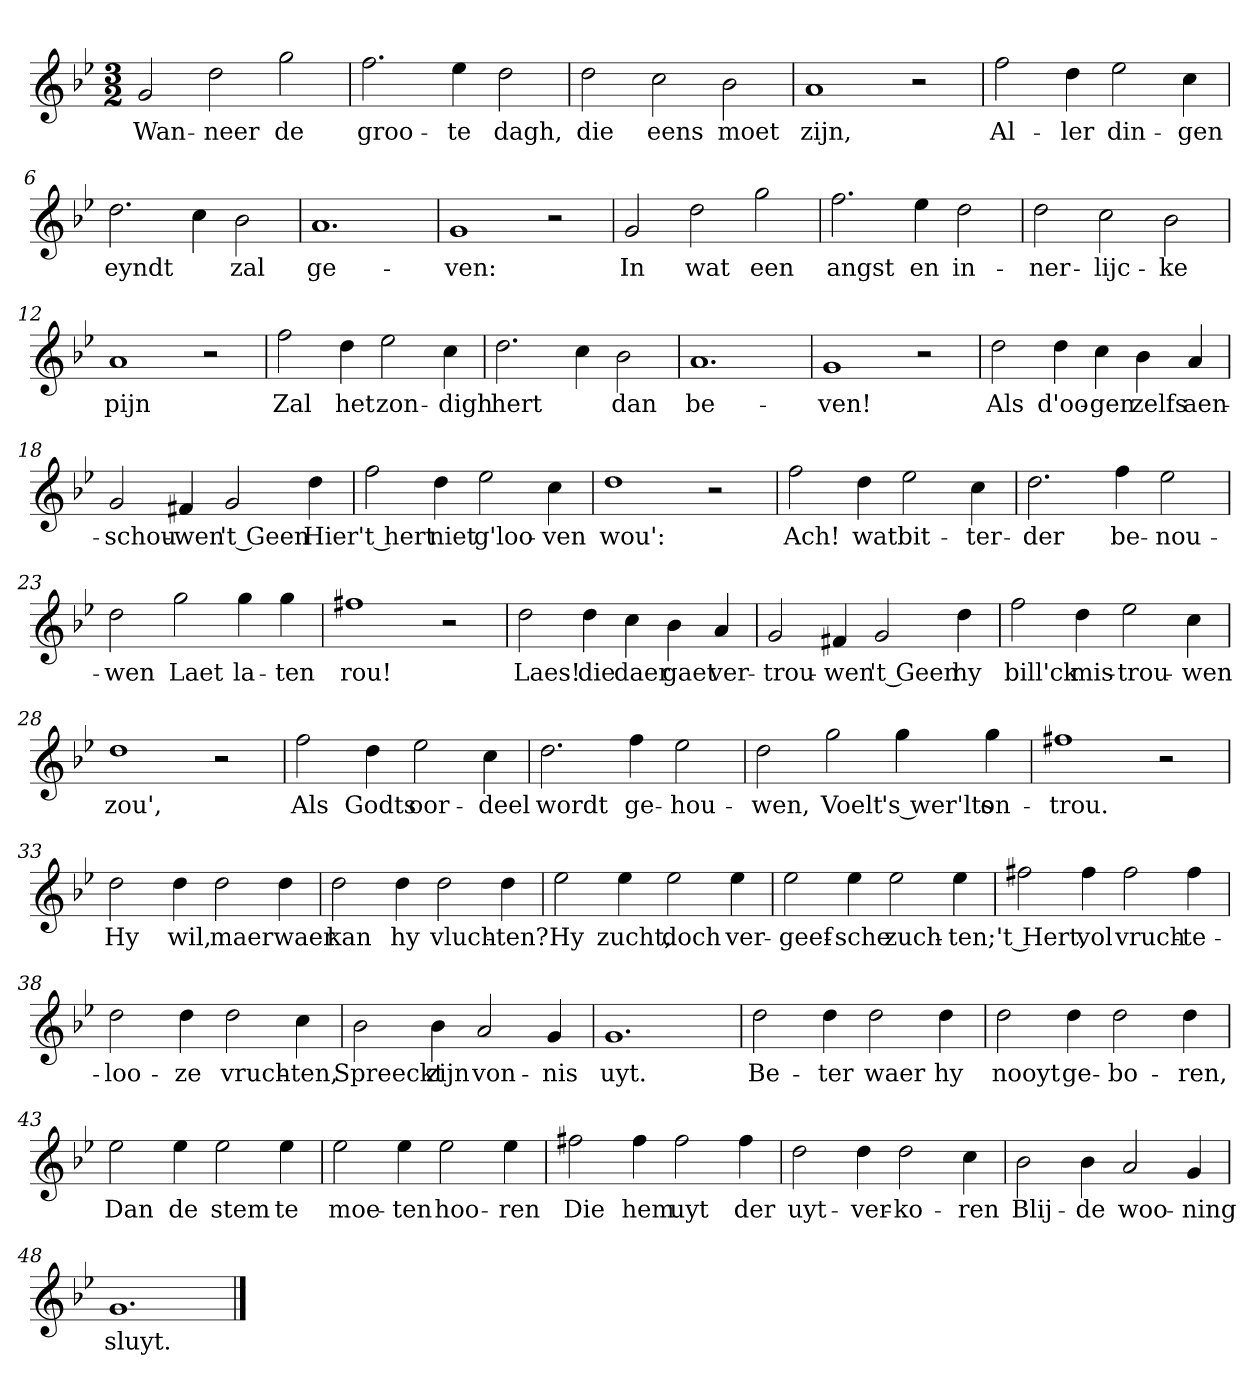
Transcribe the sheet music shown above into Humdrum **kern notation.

**kern	**text
*part1	*part1
*staff1	*staff1
*clefG2	*
*k[b-e-]	*
*g:	*
*M3/2	*
*MM138	*
=1	=1
2g	Wan-
2dd	-neer
2gg	de
=2	=2
2.ff	groo-
4ee-	-te
2dd	dagh,
=3	=3
2dd	die
2cc	eens
2b-	moet
=4	=4
1a	zijn,
2r	.
=5	=5
2ff	Al-
4dd	-ler
2ee-	din-
4cc	-gen
=6	=6
2.dd	eyndt
4cc	.
2b-	zal
=7	=7
1.a	ge-
=8	=8
1g	-ven:
2r	.
=9	=9
2g	In
2dd	wat
2gg	een
=10	=10
2.ff	angst
4ee-	en
2dd	in-
=11	=11
2dd	-ner-
2cc	-lijc-
2b-	-ke
=12	=12
1a	pijn
2r	.
=13	=13
2ff	Zal
4dd	het
2ee-	zon-
4cc	-digh
=14	=14
2.dd	hert
4cc	.
2b-	dan
=15	=15
1.a	be-
=16	=16
1g	-ven!
2r	.
=17	=17
2dd	Als
4dd	d'oo-
4cc	-gen
4b-	zelfs
4a	aen-
=18	=18
2g	-schou-
4f#X	-wen
2g	't Geen
4dd	Hier
=19	=19
2ff	't hert
4dd	niet
2ee-	g'loo-
4cc	-ven
=20	=20
1dd	wou':
2r	.
=21	=21
2ff	Ach!
4dd	wat
2ee-	bit-
4cc	-ter-
=22	=22
2.dd	-der
4ff	be-
2ee-	-nou-
=23	=23
2dd	-wen
2gg	Laet
4gg	la-
4gg	-ten
=24	=24
1ff#X	rou!
2r	.
=25	=25
2dd	Laes!
4dd	die
4cc	daer
4b-	gaet
4a	ver-
=26	=26
2g	-trou-
4f#X	-wen
2g	't Geen
4dd	hy
=27	=27
2ff	bill'ck
4dd	mis-
2ee-	-trou-
4cc	-wen
=28	=28
1dd	zou',
2r	.
=29	=29
2ff	Als
4dd	Godts
2ee-	oor-
4cc	-deel
=30	=30
2.dd	wordt
4ff	ge-
2ee-	-hou-
=31	=31
2dd	-wen,
2gg	Voelt
4gg	's wer'lts
4gg	on-
=32	=32
1ff#X	-trou.
2r	.
=33	=33
2dd	Hy
4dd	wil,
2dd	maer
4dd	waer
=34	=34
2dd	kan
4dd	hy
2dd	vluch-
4dd	-ten?
=35	=35
2ee-	Hy
4ee-	zucht,
2ee-	doch
4ee-	ver-
=36	=36
2ee-	-geef-
4ee-	-sche
2ee-	zuch-
4ee-	-ten;
=37	=37
2ff#X	't Hert,
4ff#	vol
2ff#	vruch-
4ff#	-te-
=38	=38
2dd	-loo-
4dd	-ze
2dd	vruch-
4cc	-ten,
=39	=39
2b-	Spreeckt
4b-	zijn
2a	von-
4g	-nis
=40	=40
1.g	uyt.
=41	=41
2dd	Be-
4dd	-ter
2dd	waer
4dd	hy
=42	=42
2dd	nooyt
4dd	ge-
2dd	-bo-
4dd	-ren,
=43	=43
2ee-	Dan
4ee-	de
2ee-	stem
4ee-	te
=44	=44
2ee-	moe-
4ee-	-ten
2ee-	hoo-
4ee-	-ren
=45	=45
2ff#X	Die
4ff#	hem
2ff#	uyt
4ff#	der
=46	=46
2dd	uyt-
4dd	-ver-
2dd	-ko-
4cc	-ren
=47	=47
2b-	Blij-
4b-	-de
2a	woo-
4g	-ning
=48	=48
1.g	sluyt.
==	==
*-	*-
